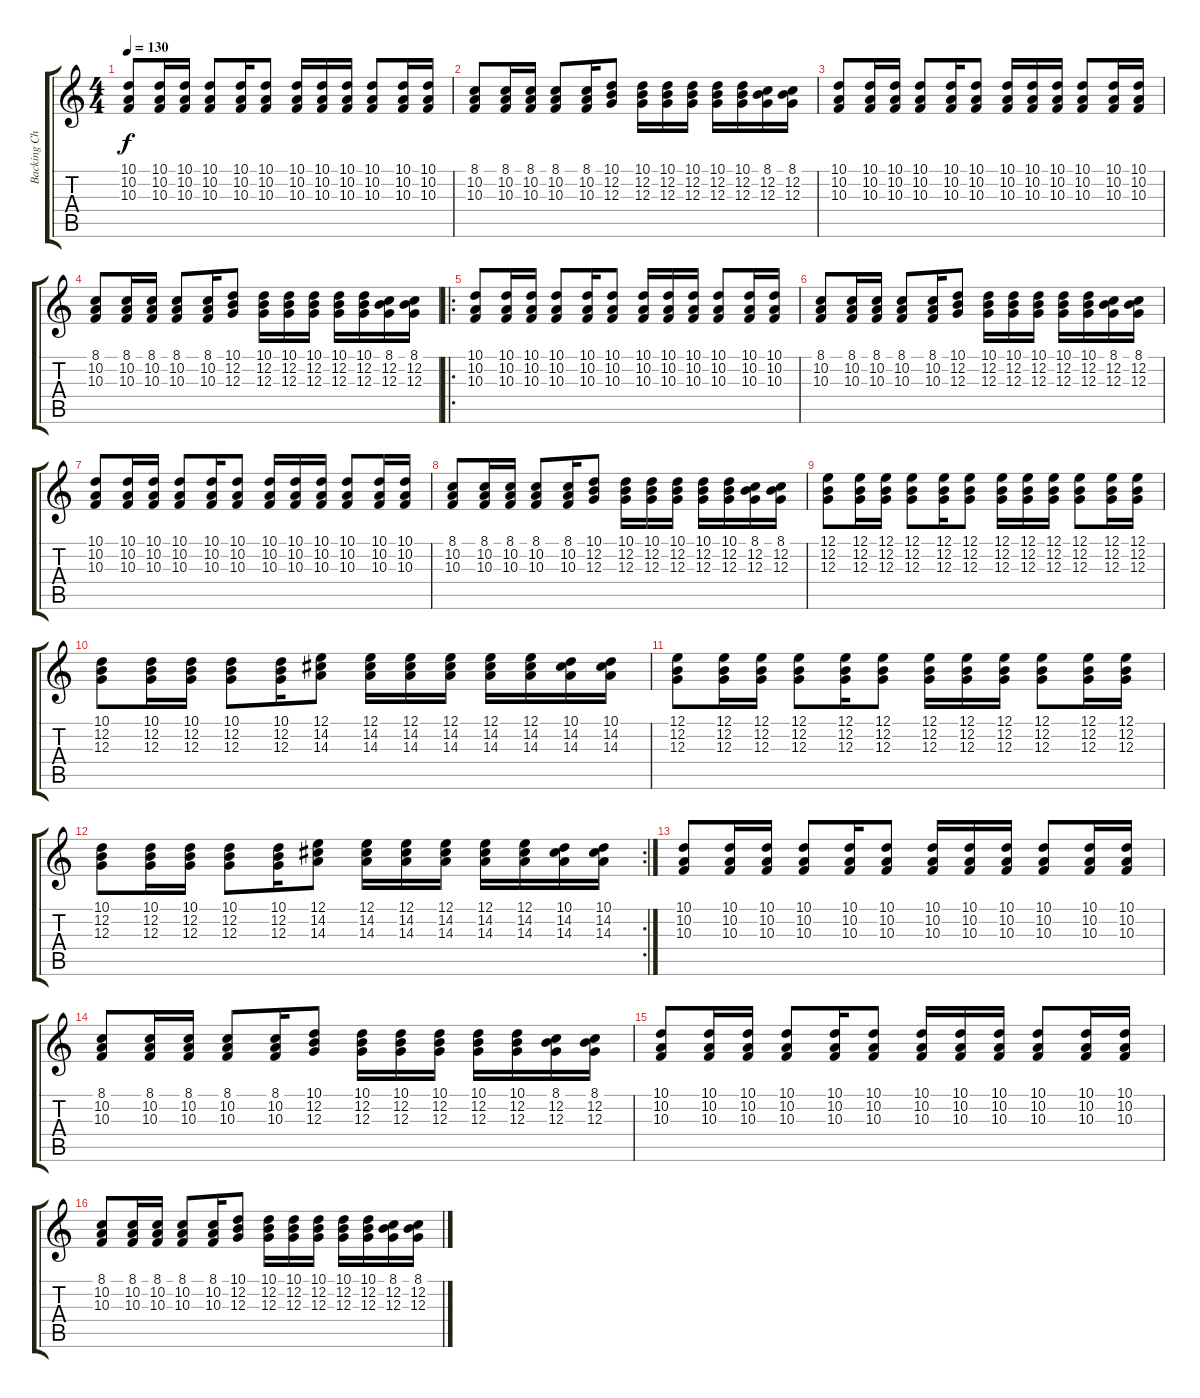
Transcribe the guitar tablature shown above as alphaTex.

\track ("Backing Chords" "Backing Ch") {instrument lead2sawtooth}
\staff {score tabs}
\tuning (E4 B3 G3 D3 A2 E2) {hide}
\ts (4 4)
\tempo 130
\clef g2
\ks c
(10.1 10.2 10.3).8{dy f} (10.1 10.2 10.3).16 (10.1 10.2 10.3).16 (10.1 10.2 10.3).8 (10.1 10.2 10.3).16 (10.1 10.2 10.3).8 (10.1 10.2 10.3).16 (10.1 10.2 10.3).16 (10.1 10.2 10.3).16 (10.1 10.2 10.3).8 (10.1 10.2 10.3).16 (10.1 10.2 10.3).16 |
(8.1 10.2 10.3).8 (8.1 10.2 10.3).16 (8.1 10.2 10.3).16 (8.1 10.2 10.3).8 (8.1 10.2 10.3).16 (10.1 12.2 12.3).8 (10.1 12.2 12.3).16 (10.1 12.2 12.3).16 (10.1 12.2 12.3).16 (10.1 12.2 12.3).16 (10.1 12.2 12.3).16 (8.1 12.2 12.3).16 (8.1 12.2 12.3).16 |
(10.1 10.2 10.3).8 (10.1 10.2 10.3).16 (10.1 10.2 10.3).16 (10.1 10.2 10.3).8 (10.1 10.2 10.3).16 (10.1 10.2 10.3).8 (10.1 10.2 10.3).16 (10.1 10.2 10.3).16 (10.1 10.2 10.3).16 (10.1 10.2 10.3).8 (10.1 10.2 10.3).16 (10.1 10.2 10.3).16 |
(8.1 10.2 10.3).8 (8.1 10.2 10.3).16 (8.1 10.2 10.3).16 (8.1 10.2 10.3).8 (8.1 10.2 10.3).16 (10.1 12.2 12.3).8 (10.1 12.2 12.3).16 (10.1 12.2 12.3).16 (10.1 12.2 12.3).16 (10.1 12.2 12.3).16 (10.1 12.2 12.3).16 (8.1 12.2 12.3).16 (8.1 12.2 12.3).16 |
\ro
(10.1 10.2 10.3).8 (10.1 10.2 10.3).16 (10.1 10.2 10.3).16 (10.1 10.2 10.3).8 (10.1 10.2 10.3).16 (10.1 10.2 10.3).8 (10.1 10.2 10.3).16 (10.1 10.2 10.3).16 (10.1 10.2 10.3).16 (10.1 10.2 10.3).8 (10.1 10.2 10.3).16 (10.1 10.2 10.3).16 |
(8.1 10.2 10.3).8 (8.1 10.2 10.3).16 (8.1 10.2 10.3).16 (8.1 10.2 10.3).8 (8.1 10.2 10.3).16 (10.1 12.2 12.3).8 (10.1 12.2 12.3).16 (10.1 12.2 12.3).16 (10.1 12.2 12.3).16 (10.1 12.2 12.3).16 (10.1 12.2 12.3).16 (8.1 12.2 12.3).16 (8.1 12.2 12.3).16 |
(10.1 10.2 10.3).8 (10.1 10.2 10.3).16 (10.1 10.2 10.3).16 (10.1 10.2 10.3).8 (10.1 10.2 10.3).16 (10.1 10.2 10.3).8 (10.1 10.2 10.3).16 (10.1 10.2 10.3).16 (10.1 10.2 10.3).16 (10.1 10.2 10.3).8 (10.1 10.2 10.3).16 (10.1 10.2 10.3).16 |
(8.1 10.2 10.3).8 (8.1 10.2 10.3).16 (8.1 10.2 10.3).16 (8.1 10.2 10.3).8 (8.1 10.2 10.3).16 (10.1 12.2 12.3).8 (10.1 12.2 12.3).16 (10.1 12.2 12.3).16 (10.1 12.2 12.3).16 (10.1 12.2 12.3).16 (10.1 12.2 12.3).16 (8.1 12.2 12.3).16 (8.1 12.2 12.3).16 |
(12.1 12.2 12.3).8 (12.1 12.2 12.3).16 (12.1 12.2 12.3).16 (12.1 12.2 12.3).8 (12.1 12.2 12.3).16 (12.1 12.2 12.3).8 (12.1 12.2 12.3).16 (12.1 12.2 12.3).16 (12.1 12.2 12.3).16 (12.1 12.2 12.3).8 (12.1 12.2 12.3).16 (12.1 12.2 12.3).16 |
(10.1 12.2 12.3).8 (10.1 12.2 12.3).16 (10.1 12.2 12.3).16 (10.1 12.2 12.3).8 (10.1 12.2 12.3).16 (12.1 14.2 14.3).8 (12.1 14.2 14.3).16 (12.1 14.2 14.3).16 (12.1 14.2 14.3).16 (12.1 14.2 14.3).16 (12.1 14.2 14.3).16 (10.1 14.2 14.3).16 (10.1 14.2 14.3).16 |
(12.1 12.2 12.3).8 (12.1 12.2 12.3).16 (12.1 12.2 12.3).16 (12.1 12.2 12.3).8 (12.1 12.2 12.3).16 (12.1 12.2 12.3).8 (12.1 12.2 12.3).16 (12.1 12.2 12.3).16 (12.1 12.2 12.3).16 (12.1 12.2 12.3).8 (12.1 12.2 12.3).16 (12.1 12.2 12.3).16 |
\rc 2
(10.1 12.2 12.3).8 (10.1 12.2 12.3).16 (10.1 12.2 12.3).16 (10.1 12.2 12.3).8 (10.1 12.2 12.3).16 (12.1 14.2 14.3).8 (12.1 14.2 14.3).16 (12.1 14.2 14.3).16 (12.1 14.2 14.3).16 (12.1 14.2 14.3).16 (12.1 14.2 14.3).16 (10.1 14.2 14.3).16 (10.1 14.2 14.3).16 |
(10.1 10.2 10.3).8 (10.1 10.2 10.3).16 (10.1 10.2 10.3).16 (10.1 10.2 10.3).8 (10.1 10.2 10.3).16 (10.1 10.2 10.3).8 (10.1 10.2 10.3).16 (10.1 10.2 10.3).16 (10.1 10.2 10.3).16 (10.1 10.2 10.3).8 (10.1 10.2 10.3).16 (10.1 10.2 10.3).16 |
(8.1 10.2 10.3).8 (8.1 10.2 10.3).16 (8.1 10.2 10.3).16 (8.1 10.2 10.3).8 (8.1 10.2 10.3).16 (10.1 12.2 12.3).8 (10.1 12.2 12.3).16 (10.1 12.2 12.3).16 (10.1 12.2 12.3).16 (10.1 12.2 12.3).16 (10.1 12.2 12.3).16 (8.1 12.2 12.3).16 (8.1 12.2 12.3).16 |
(10.1 10.2 10.3).8 (10.1 10.2 10.3).16 (10.1 10.2 10.3).16 (10.1 10.2 10.3).8 (10.1 10.2 10.3).16 (10.1 10.2 10.3).8 (10.1 10.2 10.3).16 (10.1 10.2 10.3).16 (10.1 10.2 10.3).16 (10.1 10.2 10.3).8 (10.1 10.2 10.3).16 (10.1 10.2 10.3).16 |
(8.1 10.2 10.3).8 (8.1 10.2 10.3).16 (8.1 10.2 10.3).16 (8.1 10.2 10.3).8 (8.1 10.2 10.3).16 (10.1 12.2 12.3).8 (10.1 12.2 12.3).16 (10.1 12.2 12.3).16 (10.1 12.2 12.3).16 (10.1 12.2 12.3).16 (10.1 12.2 12.3).16 (8.1 12.2 12.3).16 (8.1 12.2 12.3).16
